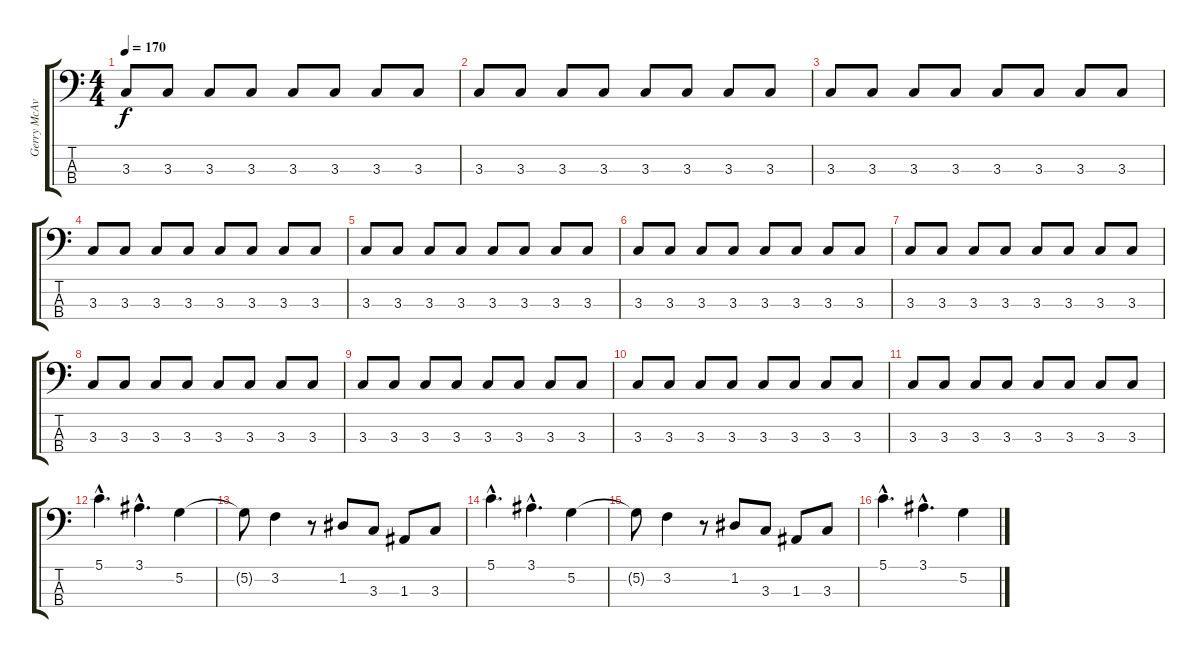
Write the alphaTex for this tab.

\track ("Gerry McAvoy" "Gerry McAv") {instrument electricbassfinger}
\staff {score tabs}
\tuning (G2 D2 A1 E1) {hide}
\ts (4 4)
\tempo 170
\clef f4
\ks c
3.3.8{dy f} 3.3.8 3.3.8 3.3.8 3.3.8 3.3.8 3.3.8 3.3.8 |
3.3.8 3.3.8 3.3.8 3.3.8 3.3.8 3.3.8 3.3.8 3.3.8 |
3.3.8 3.3.8 3.3.8 3.3.8 3.3.8 3.3.8 3.3.8 3.3.8 |
3.3.8 3.3.8 3.3.8 3.3.8 3.3.8 3.3.8 3.3.8 3.3.8 |
3.3.8 3.3.8 3.3.8 3.3.8 3.3.8 3.3.8 3.3.8 3.3.8 |
3.3.8 3.3.8 3.3.8 3.3.8 3.3.8 3.3.8 3.3.8 3.3.8 |
3.3.8 3.3.8 3.3.8 3.3.8 3.3.8 3.3.8 3.3.8 3.3.8 |
3.3.8 3.3.8 3.3.8 3.3.8 3.3.8 3.3.8 3.3.8 3.3.8 |
3.3.8 3.3.8 3.3.8 3.3.8 3.3.8 3.3.8 3.3.8 3.3.8 |
3.3.8 3.3.8 3.3.8 3.3.8 3.3.8 3.3.8 3.3.8 3.3.8 |
3.3.8 3.3.8 3.3.8 3.3.8 3.3.8 3.3.8 3.3.8 3.3.8 |
5.1{hac}.4{d} 3.1{hac}.4{d} 5.2.4 |
5.2{t}.8 3.2.4 r.8 1.2.8 3.3.8 1.3.8 3.3.8 |
5.1{hac}.4{d} 3.1{hac}.4{d} 5.2.4 |
5.2{t}.8 3.2.4 r.8 1.2.8 3.3.8 1.3.8 3.3.8 |
5.1{hac}.4{d} 3.1{hac}.4{d} 5.2.4
